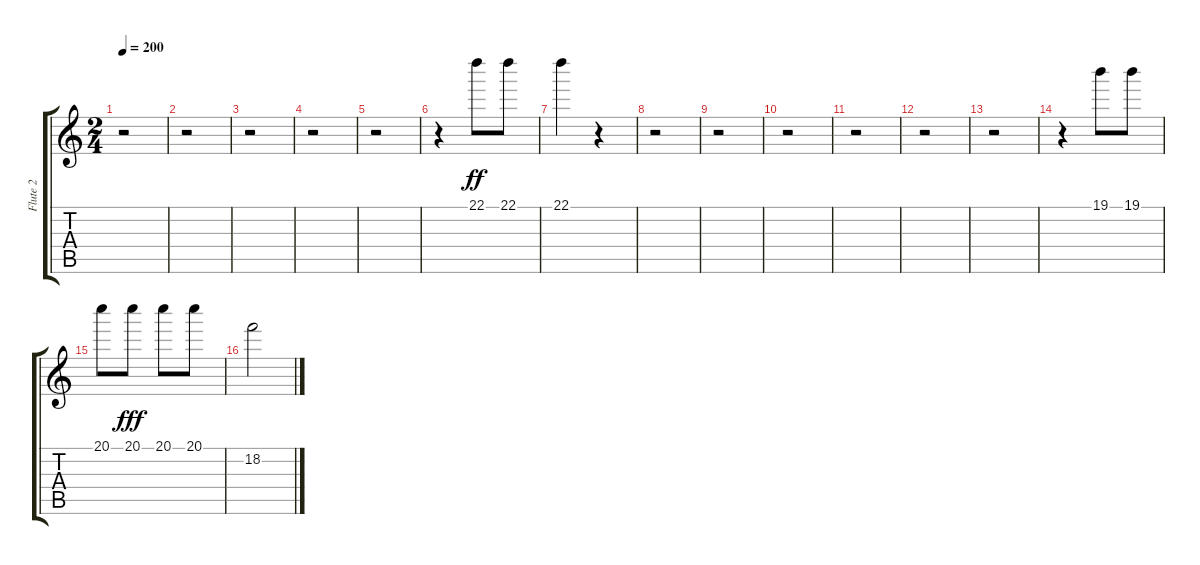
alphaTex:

\track ("Flute 2" "Flute 2") {instrument acousticguitarnylon}
\staff {score tabs}
\tuning (E4 B3 G3 D3 A2 E2) {hide}
\ts (2 4)
\tempo 200
\clef g2
\ks c
r.2{dy ff} |
r.2 |
r.2 |
r.2 |
r.2 |
r.4 22.1.8 22.1.8 |
22.1.4 r.4 |
r.2 |
r.2 |
r.2 |
r.2 |
r.2 |
r.2 |
r.4 19.1.8 19.1.8 |
20.1.8 20.1.8{dy fff} 20.1.8 20.1.8 |
18.2.2
